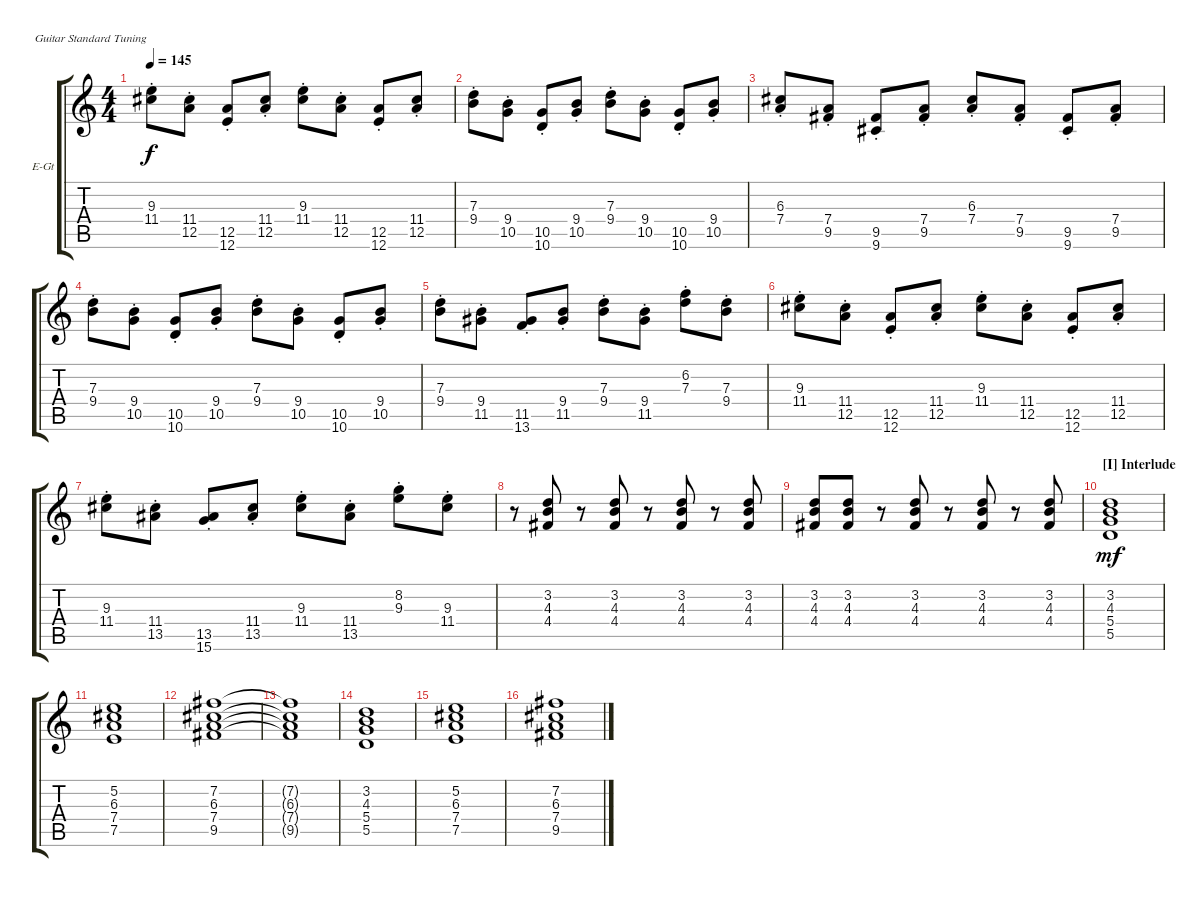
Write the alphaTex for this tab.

\defaultSystemsLayout 4
\bracketExtendMode groupsimilarinstruments
\firstSystemTrackNameOrientation horizontal
\otherSystemsTrackNameOrientation horizontal
\track ("Cello" "E-Gt") {instrument electricguitarclean}
\staff {score tabs}
\tuning (E4 B3 G3 D3 A2 E2)
\ts (4 4)
\tempo 145
\clef g2
\scale
0.333333
\ks c
(9.3{st} 11.4{st}).8{dy f} (11.4{st} 12.5{st}).8 (12.5{st} 12.6{st}).8 (11.4{st} 12.5{st}).8 (9.3{st} 11.4{st}).8 (11.4{st} 12.5{st}).8 (12.5{st} 12.6{st}).8 (11.4{st} 12.5{st}).8 |
\scale
0.333333 (7.3{st} 9.4{st}).8 (9.4{st} 10.5{st}).8 (10.5{st} 10.6{st}).8 (9.4{st} 10.5{st}).8 (7.3{st} 9.4{st}).8 (9.4{st} 10.5{st}).8 (10.5{st} 10.6{st}).8 (9.4{st} 10.5{st}).8 |
\scale
0.333333 (6.3{st} 7.4{st}).8 (7.4{st} 9.5{st}).8 (9.5{st} 9.6{st}).8 (7.4{st} 9.5{st}).8 (6.3{st} 7.4{st}).8 (7.4{st} 9.5{st}).8 (9.5{st} 9.6{st}).8 (7.4{st} 9.5{st}).8 |
\scale
0.333333 (7.3{st} 9.4{st}).8 (9.4{st} 10.5{st}).8 (10.5{st} 10.6{st}).8 (9.4{st} 10.5{st}).8 (7.3{st} 9.4{st}).8 (9.4{st} 10.5{st}).8 (10.5{st} 10.6{st}).8 (9.4{st} 10.5{st}).8 |
\scale
0.333333 (7.3{st} 9.4{st}).8 (9.4{st} 11.5{st}).8 (11.5{st} 13.6{st}).8 (9.4{st} 11.5{st}).8 (7.3{st} 9.4{st}).8 (9.4{st} 11.5{st}).8 (6.2{st} 7.3{st}).8 (7.3{st} 9.4{st}).8 |
\scale
0.333333 (9.3{st} 11.4{st}).8 (11.4{st} 12.5{st}).8 (12.5{st} 12.6{st}).8 (11.4{st} 12.5{st}).8 (9.3{st} 11.4{st}).8 (11.4{st} 12.5{st}).8 (12.5{st} 12.6{st}).8 (11.4{st} 12.5{st}).8 |
\scale
0.333333 (9.3{st} 11.4{st}).8 (11.4{st} 13.5{st}).8 (13.5{st} 15.6{st}).8 (11.4{st} 13.5{st}).8 (9.3{st} 11.4{st}).8 (11.4{st} 13.5{st}).8 (8.2{st} 9.3{st}).8 (11.4{st} 9.3{st}).8 |
\scale
0.333333 r.8 (4.4 4.3 3.2).8 r.8 (4.4 4.3 3.2).8 r.8 (4.4 4.3 3.2).8 r.8 (4.4 4.3 3.2).8 |
\scale
0.333333 (4.4 4.3 3.2).8 (4.4 4.3 3.2).8 r.8 (4.4 4.3 3.2).8 r.8 (4.4 4.3 3.2).8 r.8 (4.4 4.3 3.2).8 |
\section ("I" "Interlude")
\scale
0.333333 (5.5 5.4 4.3 3.2).1{dy mf} |
\scale
0.333333 (7.5 7.4 6.3 5.2).1 |
\scale
0.333333 (9.5 7.4 6.3 7.2).1 |
\scale
0.333333 (7.2{t} 6.3{t} 7.4{t} 9.5{t}).1 |
\scale
0.333333 (5.5 5.4 4.3 3.2).1 |
\scale
0.333333 (7.5 7.4 6.3 5.2).1 |
\scale
0.333333 (9.5 7.4 6.3 7.2).1
